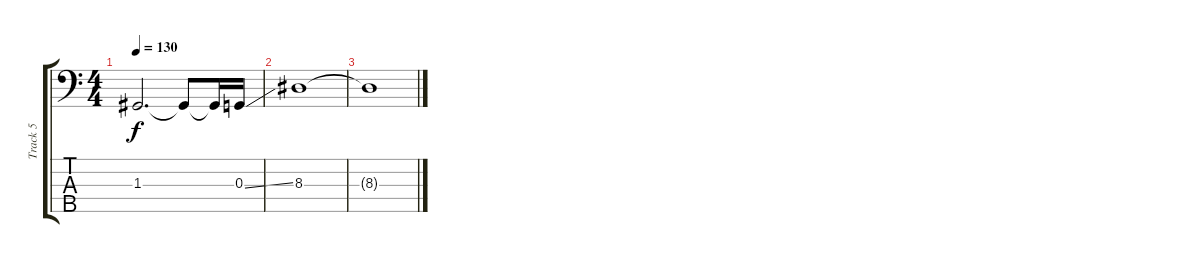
\track ("Track 5" "Track 5") {mute instrument electricbasspick}
\staff {score tabs}
\tuning (F2 C2 G1 C1 A0) {hide}
\ts (4 4)
\tempo 130
\clef f4
\ks c
1.3.2{d dy f} 1.3{t}.8 1.3{t}.16 0.3{ss}.16 |
8.3.1 |
8.3{t}.1
